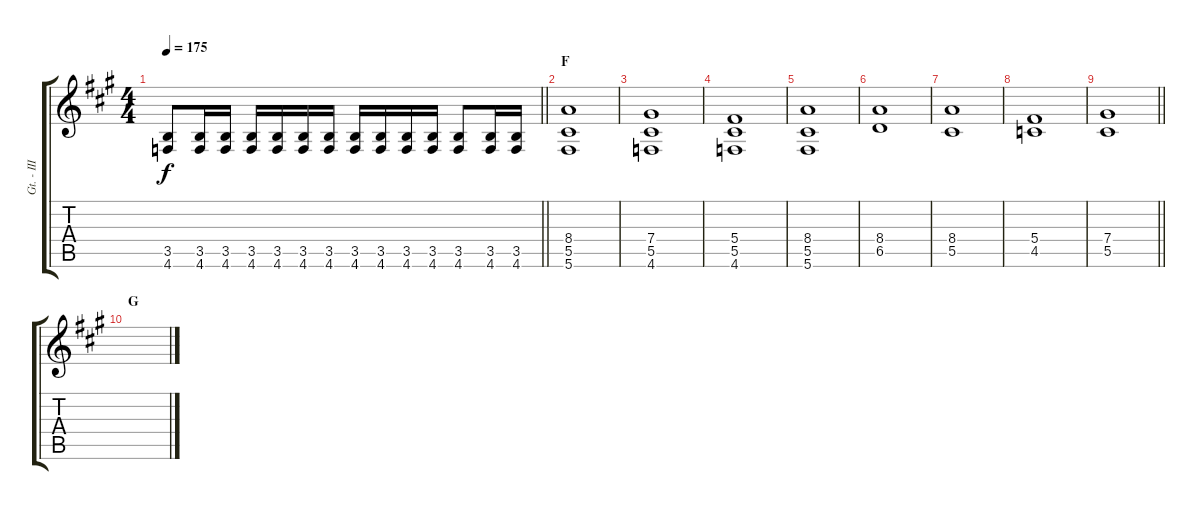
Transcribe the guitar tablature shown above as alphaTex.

\track ("Gt. - III" "Gt. - III") {instrument distortionguitar}
\staff {score tabs}
\tuning (Eb4 Bb3 Gb3 Db3 Ab2 Db2) {hide}
\ts (4 4)
\tempo 175
\clef g2
\barLineRight lightlight
\ks f#minor
(3.5 4.6).8{dy f} (3.5 4.6).16 (3.5 4.6).16 (3.5 4.6).16 (3.5 4.6).16 (3.5 4.6).16 (3.5 4.6).16 (3.5 4.6).16 (3.5 4.6).16 (3.5 4.6).16 (3.5 4.6).16 (3.5 4.6).8 (3.5 4.6).16 (3.5 4.6).16 |
\section ("" "F")
(8.4 5.5 5.6).1 |
(7.4 5.5 4.6).1 |
(5.4 5.5 4.6).1 |
(8.4 5.5 5.6).1 |
(8.4 6.5).1 |
(8.4 5.5).1 |
(5.4 4.5).1 |
\barLineRight lightlight
(7.4 5.5).1 |
\section ("" "G")
